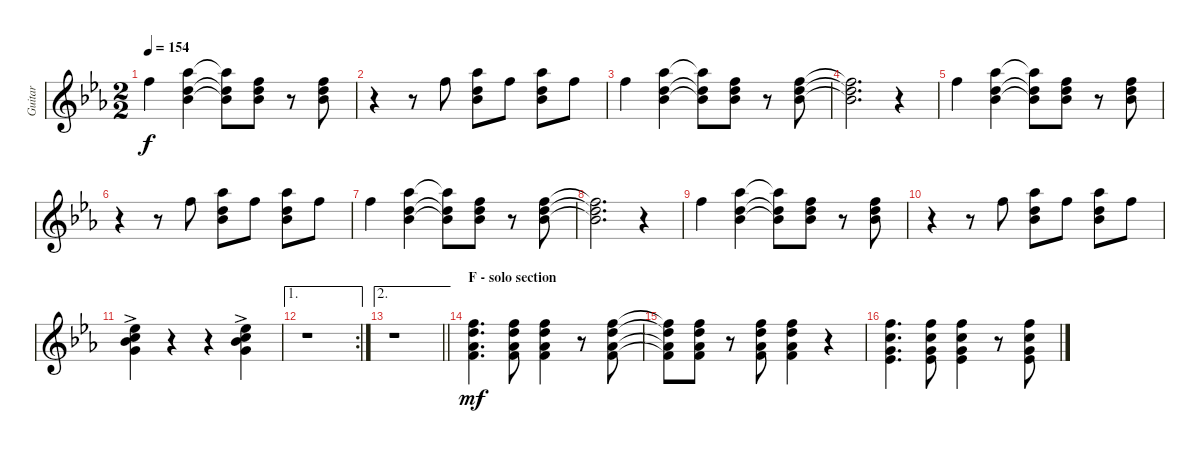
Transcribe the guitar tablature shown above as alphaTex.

\track ("Guitar" "Guitar") {instrument electricguitarjazz}
\staff {score}
\tuning (E4 B3 G3 D3 A2 E2) {hide}
\ts (2 2)
\tempo 154
\clef g2
\ks eb
1.1.4{dy f} (4.1 3.2 3.3).4 (4.1{t} 3.2{t} 3.3{t}).8 (1.1 3.2 3.3).8 r.8 (1.1 3.2 3.3).8 |
r.4 r.8 1.1.8 (4.1 3.2 3.3).8 1.1.8 (4.1 3.2 3.3).8 1.1.8 |
1.1.4 (4.1 3.2 3.3).4 (4.1{t} 3.2{t} 3.3{t}).8 (1.1 3.2 3.3).8 r.8 (1.1 3.2 3.3).8 |
(1.1{t} 3.2{t} 3.3{t}).2{d} r.4 |
1.1.4 (4.1 3.2 3.3).4 (4.1{t} 3.2{t} 3.3{t}).8 (1.1 3.2 3.3).8 r.8 (1.1 3.2 3.3).8 |
r.4 r.8 1.1.8 (4.1 3.2 3.3).8 1.1.8 (4.1 3.2 3.3).8 1.1.8 |
1.1.4 (4.1 3.2 3.3).4 (4.1{t} 3.2{t} 3.3{t}).8 (1.1 3.2 3.3).8 r.8 (1.1 3.2 3.3).8 |
(1.1{t} 3.2{t} 3.3{t}).2{d} r.4 |
1.1.4 (4.1 3.2 3.3).4 (4.1{t} 3.2{t} 3.3{t}).8 (1.1 3.2 3.3).8 r.8 (1.1 3.2 3.3).8 |
r.4 r.8 1.1.8 (4.1 3.2 3.3).8 1.1.8 (4.1 3.2 3.3).8 1.1.8 |
(1.2 0.3{ac} 8.4 18.5).4 r.4 r.4 (1.2 0.3{ac} 8.4 18.5).4 |
\ae 1
\rc 2
r.1 |
\ae 2
\barLineRight lightlight
r.1 |
\section ("" "F - solo section")
(1.1 3.2 1.3 3.4).4{d dy mf} (1.1 3.2 1.3 3.4).8 (1.1 3.2 1.3 3.4).4 r.8 (1.1 3.2 1.3 3.4).8 |
(1.1{t} 3.2{t} 1.3{t} 3.4{t}).8 (1.1 3.2 1.3 3.4).8 r.8 (1.1 3.2 1.3 3.4).8 (1.1 3.2 1.3 3.4).4 r.4 |
(1.1 1.2 0.3 1.4).4{d} (1.1 1.2 0.3 1.4).8 (1.1 1.2 0.3 1.4).4 r.8 (1.1 1.2 0.3 1.4).8
